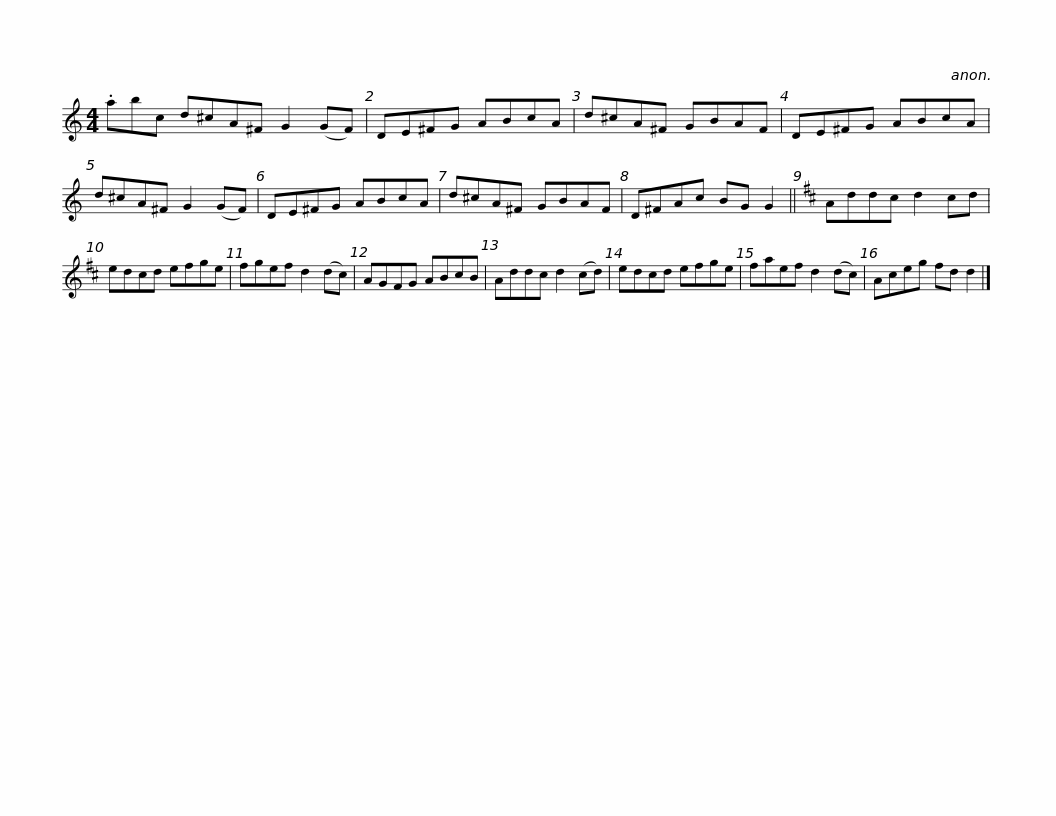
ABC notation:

X:1
L:1/8
M:4/4
I:linebreak $
K:C
V:1 treble
V:1
 .abc d^cA^F G2 (GF) | DE^FG ABcA | d^cA^F GBAF | DE^FG ABcA | d^cA^F G2 (GF) |$ %5
 DE^FG ABcA | d^cA^F GBAF | D^FAc BG G2 ||[K:D] Addc d2 cd | edcd efge |$ %10
 fgef d2 (dc) | AGFG ABcB | Addc d2 (cd) | edcd efge | faef d2 (dc) | %15
 Aceg fd d2 |] %16
